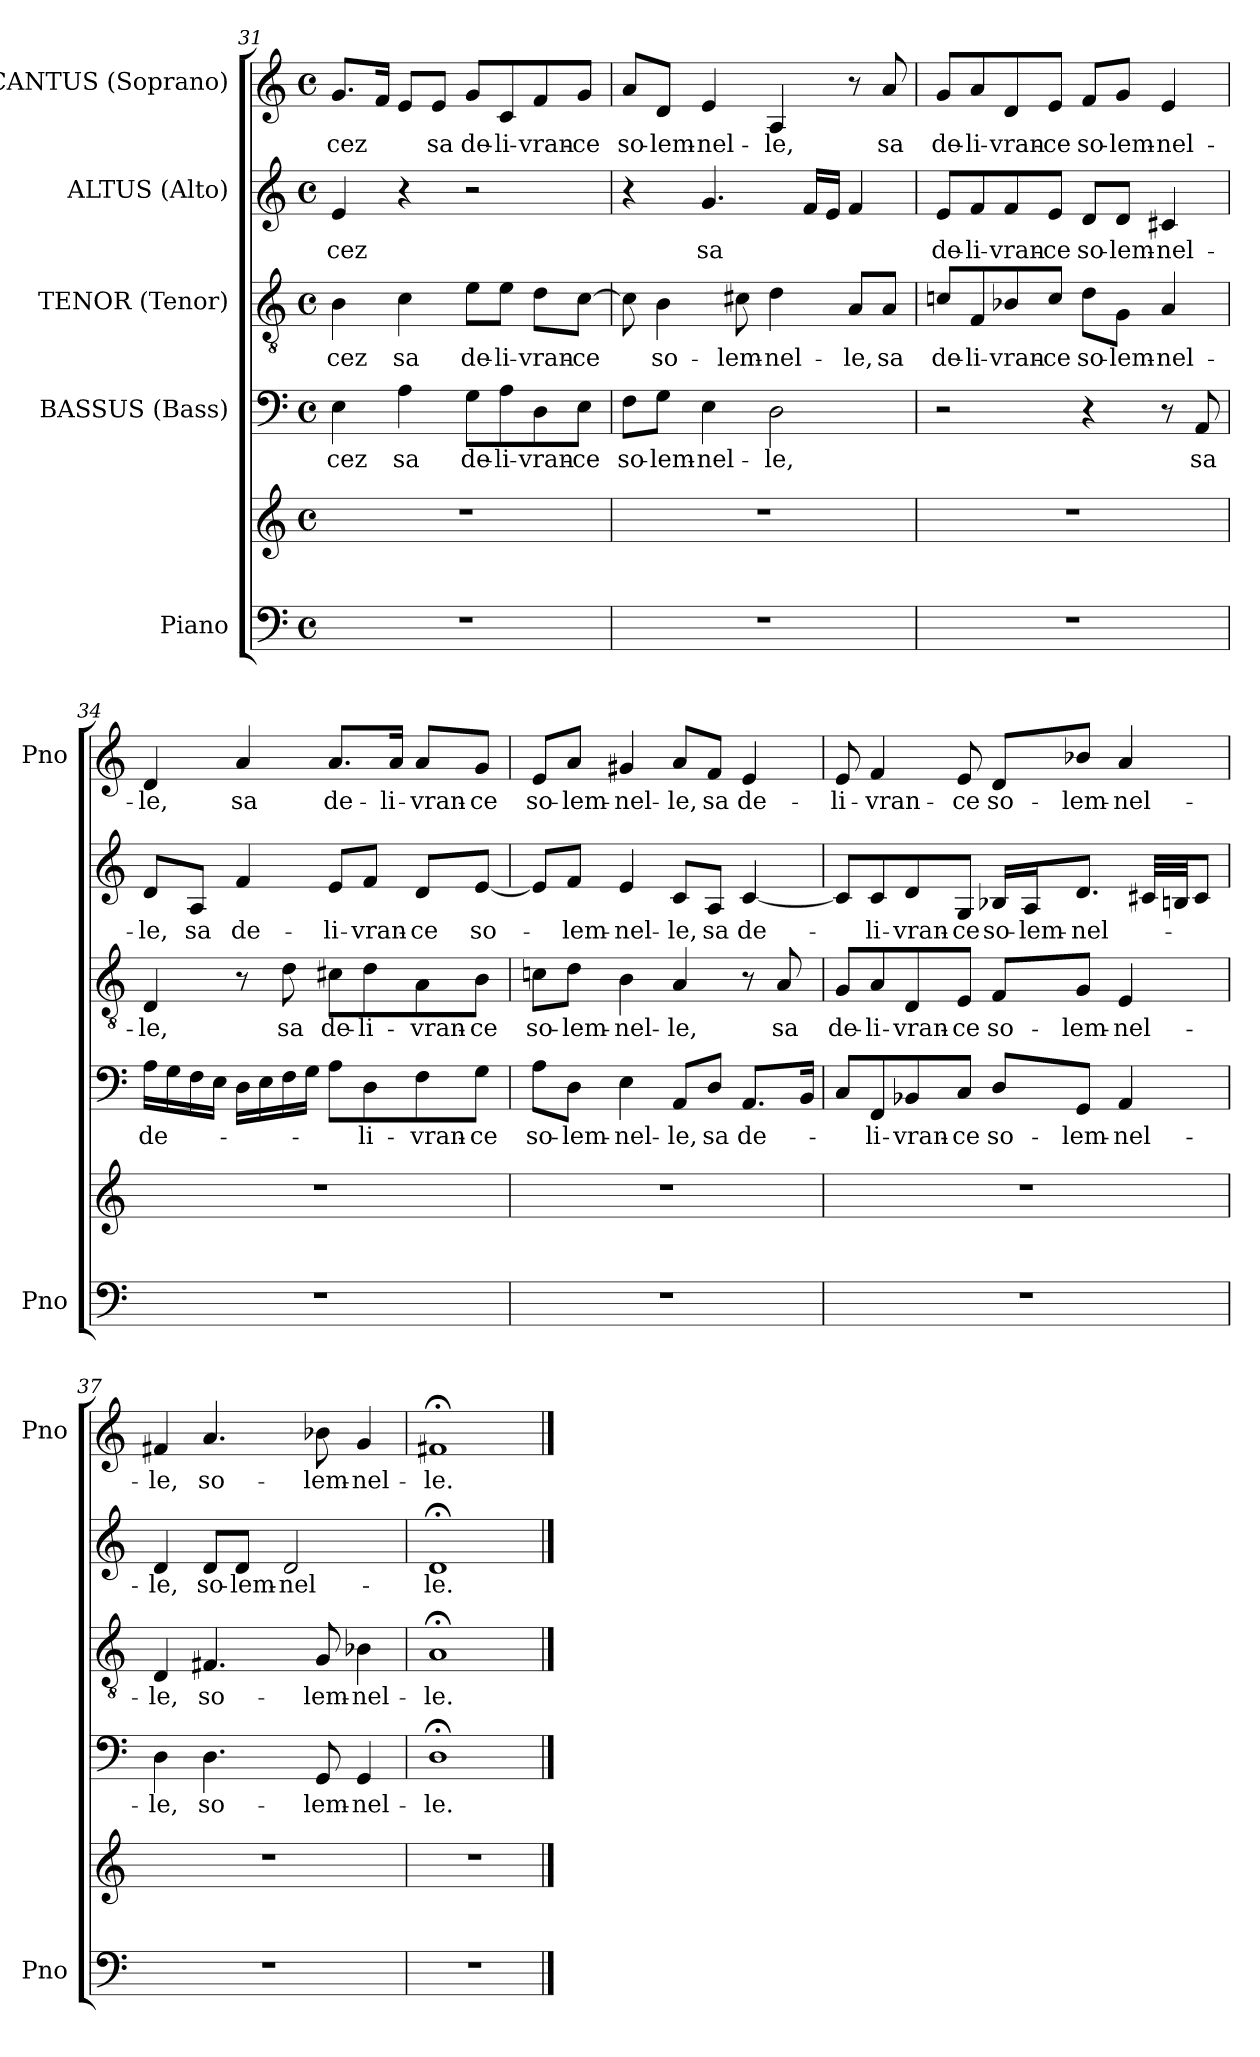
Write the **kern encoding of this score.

**kern	**kern	**kern	**text	**kern	**text	**kern	**text	**kern	**text
*part5	*part5	*part4	*part4	*part3	*part3	*part2	*part2	*part1	*part1
*staff6	*staff5	*staff4	*staff4	*staff3	*staff3	*staff2	*staff2	*staff1	*staff1
*I"Piano	*	*I"BASSUS (Bass)	*	*I"TENOR (Tenor)	*	*I"ALTUS (Alto)	*	*I"CANTUS (Soprano)	*
*I'Pno	*	*	*	*	*	*	*	*I'Pno	*
*clefF4	*clefG2	*clefF4	*	*clefGv2	*	*clefG2	*	*clefG2	*
*k[]	*k[]	*k[]	*	*k[]	*	*k[]	*	*k[]	*
*a:	*a:	*a:	*	*a:	*	*a:	*	*a:	*
*M4/4	*M4/4	*M4/4	*	*M4/4	*	*M4/4	*	*M4/4	*
*met(c)	*met(c)	*met(c)	*	*met(c)	*	*met(c)	*	*met(c)	*
=31	=31	=31	=31	=31	=31	=31	=31	=31	=31
1r	1r	4E\	-cez	4B\	-cez	4e/	-cez	8.g/L	-cez
.	.	.	.	.	.	.	.	16f/Jk	.
.	.	4A\	sa	4c\	sa	4r	.	8e/L	.
.	.	.	.	.	.	.	.	8e/J	sa
.	.	8G\L	de-	8e\L	de-	2r	.	8g/L	de-
.	.	8A\	-li-	8e\J	-li-	.	.	8c/	-li-
.	.	8D\	-vran-	8d\L	-vran-	.	.	8f/	-vran-
.	.	8E\J	-ce	[8c\J	-ce	.	.	8g/J	-ce
!!LO:LB:g=z
=32	=32	=32	=32	=32	=32	=32	=32	=32	=32
1r	1r	8F\L	so-	8c\]	.	4r	.	8a/L	so-
.	.	8G\J	-lem-	4B\	so-	.	.	8d/J	-lem-
.	.	4E\	-nel-	.	.	4.g/	sa	4e/	-nel-
.	.	.	.	8c#X\	-lem-	.	.	.	.
.	.	2D\	-le,	4d\	-nel-	.	.	4A/	-le,
.	.	.	.	.	.	16f/LL	.	.	.
.	.	.	.	.	.	16e/JJ	.	.	.
.	.	.	.	8A/L	-le,	4f/	.	8r	.
.	.	.	.	8A/J	sa	.	.	8a/	sa
=33	=33	=33	=33	=33	=33	=33	=33	=33	=33
1r	1r	2r	.	8cn/L	de-	8e/L	de-	8g/L	de-
.	.	.	.	8F/	-li-	8f/	-li-	8a/	-li-
.	.	.	.	8B-X/	-vran-	8f/	-vran-	8d/	-vran-
.	.	.	.	8c/J	-ce	8e/J	-ce	8e/J	-ce
.	.	4r	.	8d\L	so-	8d/L	so-	8f/L	so-
.	.	.	.	8G\J	-lem-	8d/J	-lem-	8g/J	-lem-
.	.	8r	.	4A/	-nel-	4c#X/	-nel-	4e/	-nel-
.	.	8AA/	sa	.	.	.	.	.	.
=34	=34	=34	=34	=34	=34	=34	=34	=34	=34
1r	1r	16A\LL	de-	4D/	-le,	8d/L	-le,	4d/	-le,
.	.	16G\	.	.	.	.	.	.	.
.	.	16F\	.	.	.	8A/J	sa	.	.
.	.	16E\JJ	.	.	.	.	.	.	.
.	.	16D\LL	.	8r	.	4f/	de-	4a/	sa
.	.	16E\	.	.	.	.	.	.	.
.	.	16F\	.	8d\	sa	.	.	.	.
.	.	16G\JJ	.	.	.	.	.	.	.
.	.	8A\L	.	8c#X\L	de-	8e/L	-li-	8.a/L	de-
.	.	8D\	-li-	8d\	-li-	8f/J	-vran-	.	.
.	.	.	.	.	.	.	.	16a/Jk	-li-
.	.	8F\	-vran-	8A\	-vran-	8d/L	-ce	8a/L	-vran-
.	.	8G\J	-ce	8B\J	-ce	[8e/J	so-	8g/J	-ce
!!LO:LB:g=z
=35	=35	=35	=35	=35	=35	=35	=35	=35	=35
1r	1r	8A\L	so-	8cn\L	so-	8e/L]	.	8e/L	so-
.	.	8D\J	-lem-	8d\J	-lem-	8f/J	-lem-	8a/J	-lem-
.	.	4E\	-nel-	4B\	-nel-	4e/	-nel-	4g#X/	-nel-
.	.	8AA/L	-le,	4A/	-le,	8c/L	-le,	8a/L	-le,
.	.	8D/J	sa	.	.	8A/J	sa	8f/J	sa
.	.	8.AA/L	de-	8r	.	[4c/	de-	4e/	de-
.	.	.	.	8A/	sa	.	.	.	.
.	.	16BB/Jk	.	.	.	.	.	.	.
=36	=36	=36	=36	=36	=36	=36	=36	=36	=36
1r	1r	8C/L	.	8G/L	de-	8c/L]	.	8e/	-li-
.	.	8FF/	-li-	8A/	-li-	8c/	-li-	4f/	-vran-
.	.	8BB-X/	-vran-	8D/	-vran-	8d/	-vran-	.	.
.	.	8C/J	-ce	8E/J	-ce	8G/J	-ce	8e/	-ce
.	.	8D/L	so-	8F/L	so-	16B-X/LL	so-	8d/L	so-
.	.	.	.	.	.	16A/J	-lem-	.	.
.	.	8GG/J	-lem-	8G/J	-lem-	8.d/J	-nel-	8b-X/J	-lem-
.	.	4AA/	-nel-	4E/	-nel-	.	.	4a/	-nel-
.	.	.	.	.	.	32c#X/LLL	.	.	.
.	.	.	.	.	.	32B/JJ	.	.	.
.	.	.	.	.	.	8c#/J	.	.	.
=37	=37	=37	=37	=37	=37	=37	=37	=37	=37
1r	1r	4D\	-le,	4D/	-le,	4d/	-le,	4f#X/	-le,
.	.	4.D\	so-	4.F#X/	so-	8d/L	so-	4.a/	so-
.	.	.	.	.	.	8d/J	-lem-	.	.
.	.	.	.	.	.	2d/	-nel-	.	.
.	.	8GG/	-lem-	8G/	-lem-	.	.	8b-X\	-lem-
.	.	4GG/	-nel-	4B-X\	-nel-	.	.	4g/	-nel-
=38	=38	=38	=38	=38	=38	=38	=38	=38	=38
1r	1r	1D;<	-le.	1A;<	-le.	1d;<	-le.	1f#X;<	-le.
==	==	==	==	==	==	==	==	==	==
*-	*-	*-	*-	*-	*-	*-	*-	*-	*-
